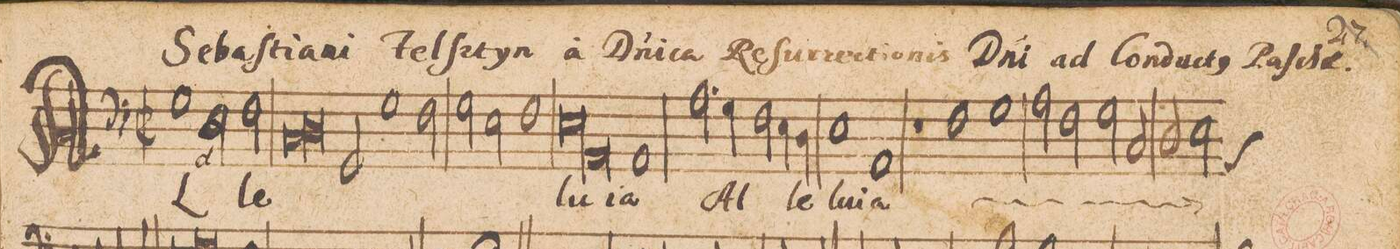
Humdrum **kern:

**kern	**text
*I"BASSVS.	*
*clefF4	*
*k[]	*
*met(c|)	*
*M2/1	*
*all\right	*
1G	AL-
*2\right	*
2D\	.
2F\	-le-
=2-	=2-
*lig	*
1C	.
1D	.
*Xlig	*
=3-	=3-
2GG/	.
1G	.
2F\	.
=4-	=4-
2G\	.
2E\	.
1F	.
=5-	=5-
*lig	*
1E	-lu-
1AA	.
*Xlig	*
=6-	=6-
1AA	-ia
2.A\	Al-
4G\	.
=7-	=7-
2F\	.
4E\	-le-
4D\	.
1E	-lu-
=8-	=8-
1AA	-ia
1r	.
=9-	=9-
*	*ij
1F	Al-
1G	.
=10-	=10-
2A\	.
2F\	-le-
2G\	-lu-
2C/	.
=11-	=11-
2D/	.
*custos:AA	*
2E\	.
*-	*-
